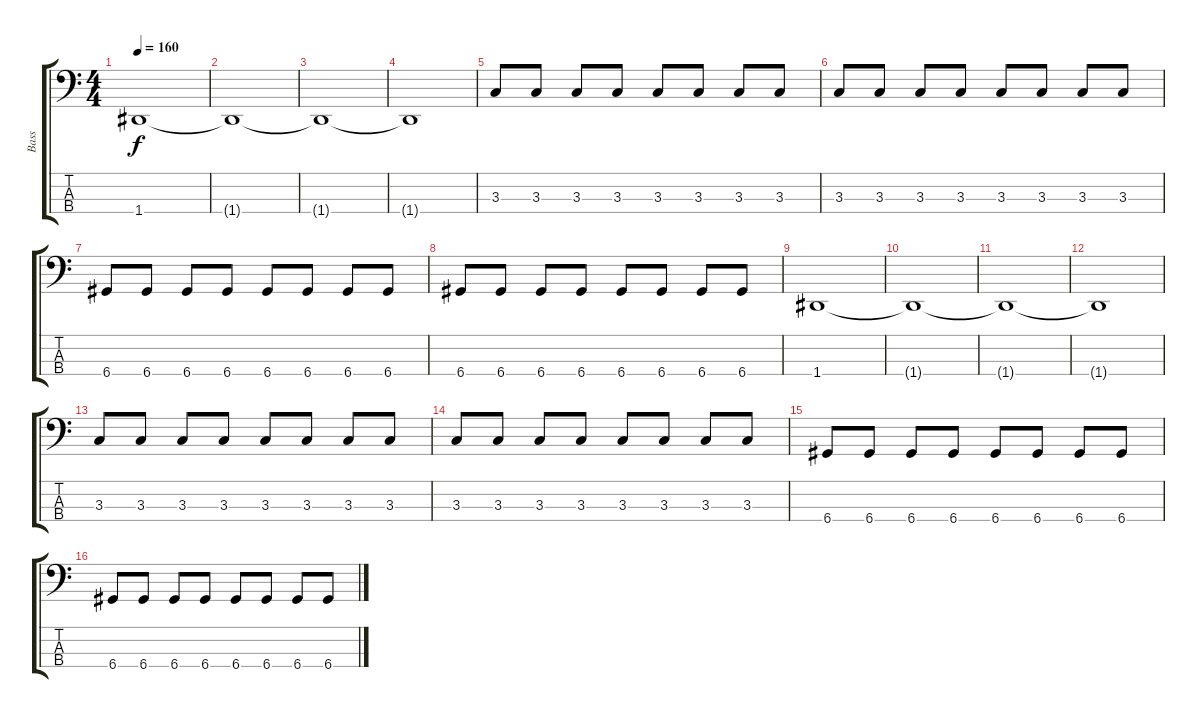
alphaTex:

\track ("Bass" "Bass") {instrument electricbassfinger}
\staff {score tabs}
\tuning (G2 D2 A1 D1) {hide}
\ts (4 4)
\tempo 160
\clef f4
\ks c
1.4.1{dy f} |
1.4{t}.1 |
1.4{t}.1 |
1.4{t}.1 |
3.3.8 3.3.8 3.3.8 3.3.8 3.3.8 3.3.8 3.3.8 3.3.8 |
3.3.8 3.3.8 3.3.8 3.3.8 3.3.8 3.3.8 3.3.8 3.3.8 |
6.4.8 6.4.8 6.4.8 6.4.8 6.4.8 6.4.8 6.4.8 6.4.8 |
6.4.8 6.4.8 6.4.8 6.4.8 6.4.8 6.4.8 6.4.8 6.4.8 |
1.4.1 |
1.4{t}.1 |
1.4{t}.1 |
1.4{t}.1 |
3.3.8 3.3.8 3.3.8 3.3.8 3.3.8 3.3.8 3.3.8 3.3.8 |
3.3.8 3.3.8 3.3.8 3.3.8 3.3.8 3.3.8 3.3.8 3.3.8 |
6.4.8 6.4.8 6.4.8 6.4.8 6.4.8 6.4.8 6.4.8 6.4.8 |
6.4.8 6.4.8 6.4.8 6.4.8 6.4.8 6.4.8 6.4.8 6.4.8
